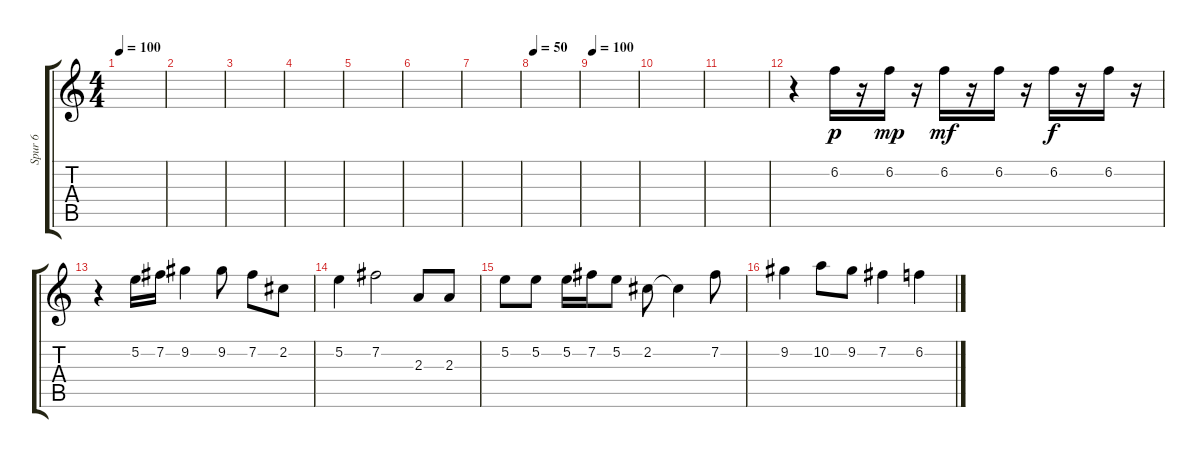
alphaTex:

\track ("Spur 6" "Spur 6") {instrument distortionguitar}
\staff {score tabs}
\tuning (E4 B3 G3 D3 A2 E2) {hide}
\ts (4 4)
\tempo 100
\clef g2
\ks c
|
|
|
|
|
|
|
\tempo 50
|
\tempo 100
|
|
|
r.4 6.2.16{dy p} r.16 6.2.16{dy mp} r.16 6.2.16{dy mf} r.16 6.2.16 r.16 6.2.16{dy f} r.16 6.2.16 r.16 |
r.4 5.2.16 7.2.16 9.2.4 9.2.8 7.2.8 2.2.8 |
5.2.4 7.2.2 2.3.8 2.3.8 |
5.2.8 5.2.8 5.2.16 7.2.16 5.2.8 2.2.8 2.2{t}.4 7.2.8 |
9.2.4 10.2.8 9.2.8 7.2.4 6.2.4
